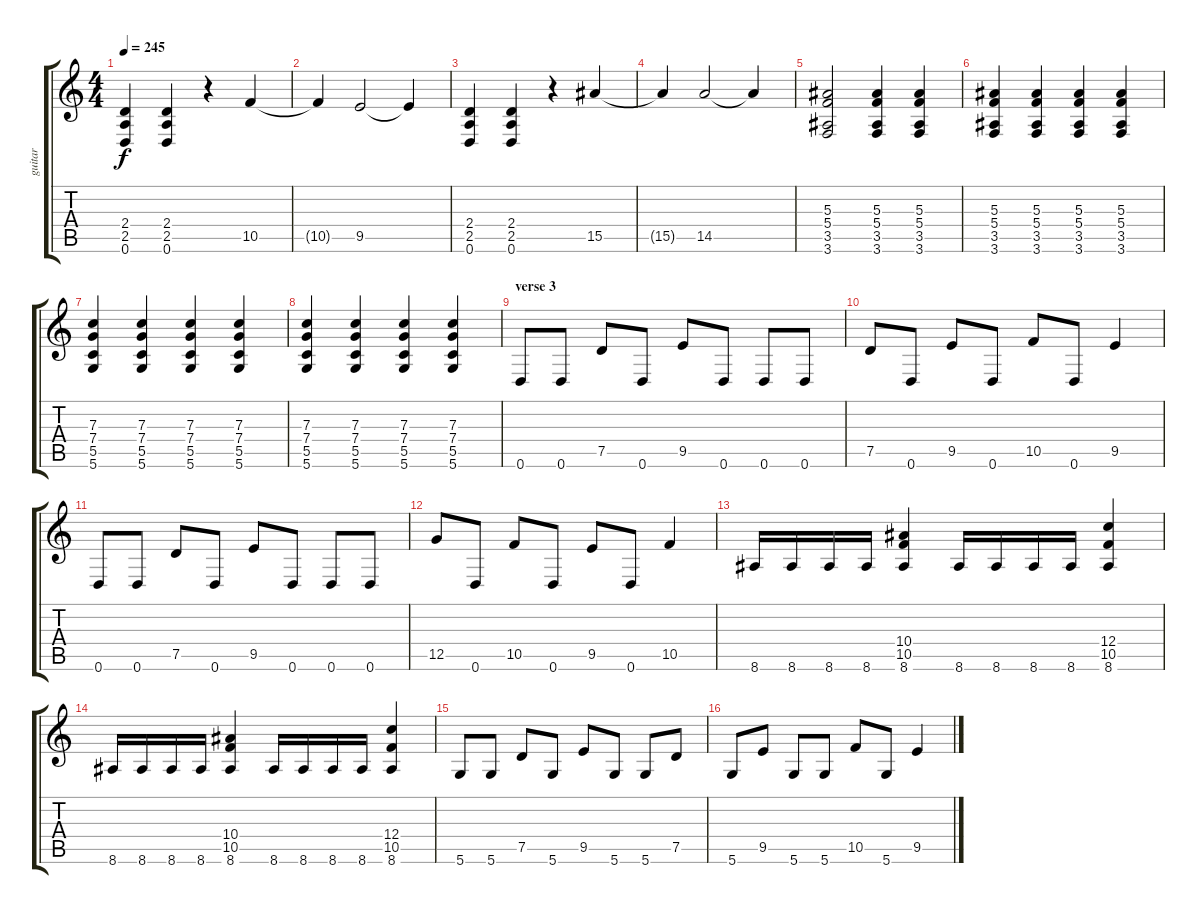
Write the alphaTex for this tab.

\track ("guitar" "guitar") {instrument distortionguitar}
\staff {score tabs}
\tuning (D4 A3 F3 C3 G2 D2) {hide}
\ts (4 4)
\tempo 245
\clef g2
\ks c
(2.4 2.5 0.6).4{dy f} (2.4 2.5 0.6).4 r.4 10.5.4 |
10.5{t}.4 9.5.2 9.5{t}.4 |
(2.4 2.5 0.6).4 (2.4 2.5 0.6).4 r.4 15.5.4 |
15.5{t}.4 14.5.2 14.5{t}.4 |
(5.3 5.4 3.5 3.6).2 (5.3 5.4 3.5 3.6).4 (5.3 5.4 3.5 3.6).4 |
(5.3 5.4 3.5 3.6).4 (5.3 5.4 3.5 3.6).4 (5.3 5.4 3.5 3.6).4 (5.3 5.4 3.5 3.6).4 |
(7.3 7.4 5.5 5.6).4 (7.3 7.4 5.5 5.6).4 (7.3 7.4 5.5 5.6).4 (7.3 7.4 5.5 5.6).4 |
(7.3 7.4 5.5 5.6).4 (7.3 7.4 5.5 5.6).4 (7.3 7.4 5.5 5.6).4 (7.3 7.4 5.5 5.6).4 |
\section ("" "verse 3")
0.6.8 0.6.8 7.5.8 0.6.8 9.5.8 0.6.8 0.6.8 0.6.8 |
7.5.8 0.6.8 9.5.8 0.6.8 10.5.8 0.6.8 9.5.4 |
0.6.8 0.6.8 7.5.8 0.6.8 9.5.8 0.6.8 0.6.8 0.6.8 |
12.5.8 0.6.8 10.5.8 0.6.8 9.5.8 0.6.8 10.5.4 |
8.6.16 8.6.16 8.6.16 8.6.16 (10.4 10.5 8.6).4 8.6.16 8.6.16 8.6.16 8.6.16 (12.4 10.5 8.6).4 |
8.6.16 8.6.16 8.6.16 8.6.16 (10.4 10.5 8.6).4 8.6.16 8.6.16 8.6.16 8.6.16 (12.4 10.5 8.6).4 |
5.6.8 5.6.8 7.5.8 5.6.8 9.5.8 5.6.8 5.6.8 7.5.8 |
5.6.8 9.5.8 5.6.8 5.6.8 10.5.8 5.6.8 9.5.4
